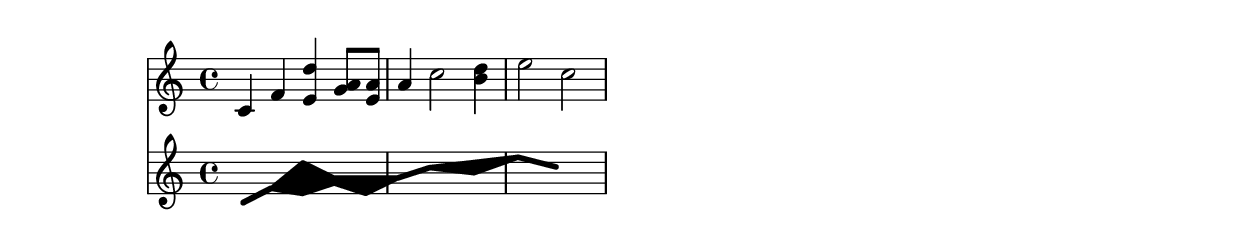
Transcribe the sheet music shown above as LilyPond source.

%% Do not edit this file; it is auto-generated from LSR http://lsr.dsi.unimi.it
%% This file is in the public domain.
\version "2.11.38"

\header {
  lsrtags = "simultaneous-notes, chords"

  texidoc = "
Clusters are a device to denote that a complete range of notes is to be
played.

"
  doctitle = "Clusters"
} % begin verbatim
\layout {
  ragged-right = ##t 
}

fragment = \relative c' {
  c4 f4 <e d'>4
  <g a>8 <e a> a4 c2 <d b>4
  e2 c2
}

<<
  \new Staff \fragment
  \new Staff \makeClusters \fragment
>>
